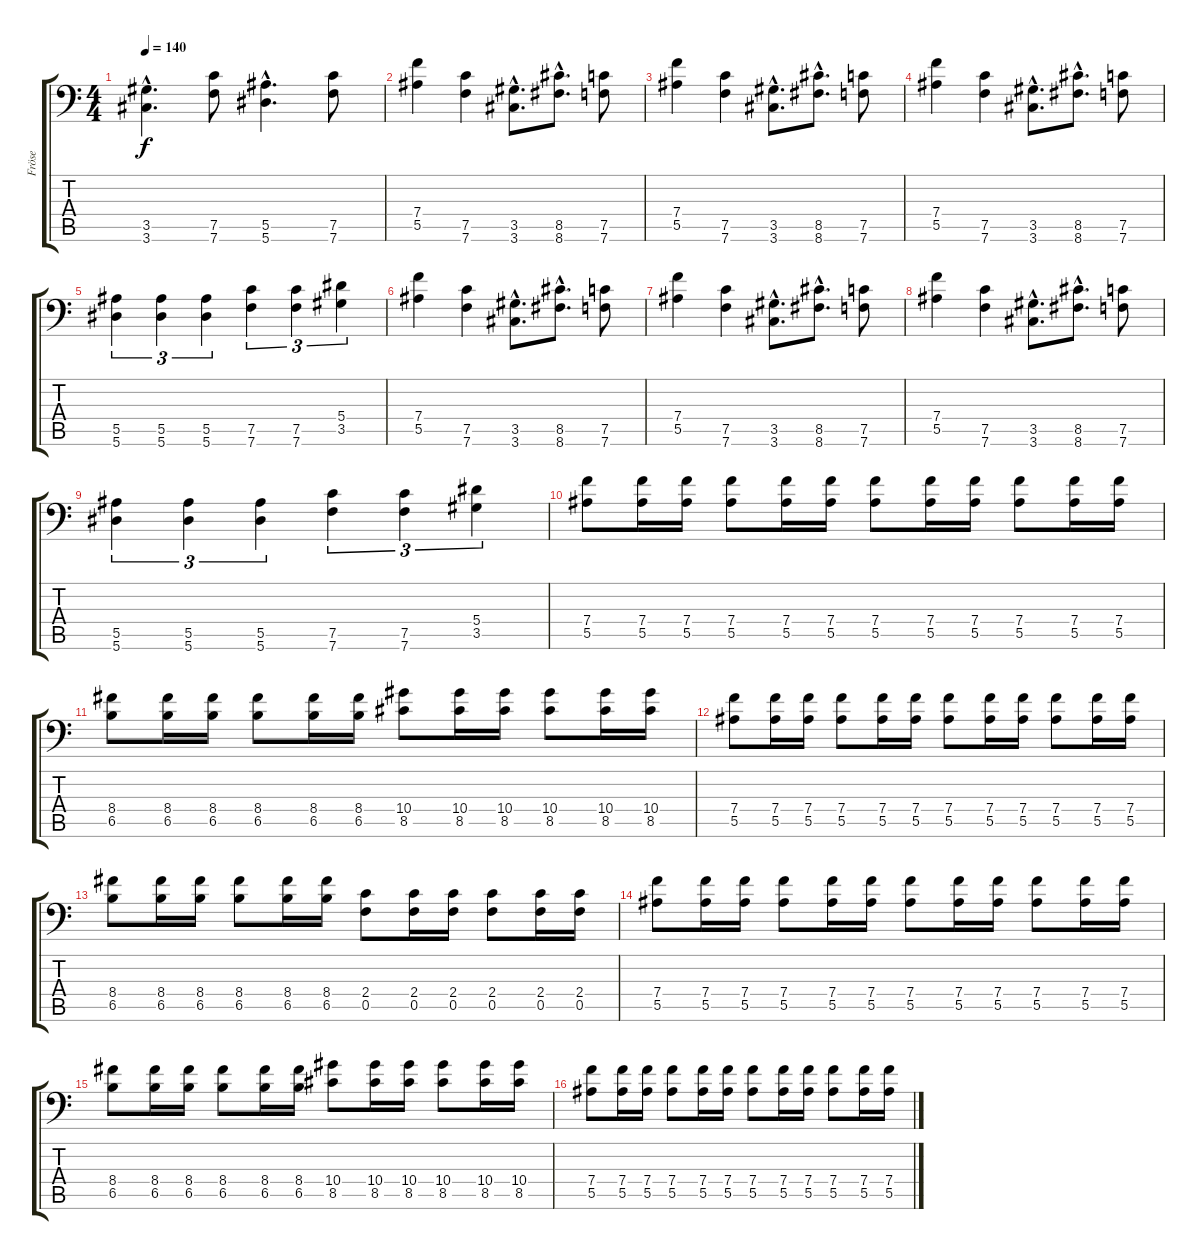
\track ("Fröse" "Fröse") {instrument distortionguitar}
\staff {score tabs}
\tuning (C4 G3 Eb3 Bb2 F2 Bb1) {hide}
\ts (4 4)
\tempo 140
\clef f4
\ks c
(3.5{hac} 3.6{hac}).4{d dy f} (7.5 7.6).8 (5.5{hac} 5.6{hac}).4{d} (7.5 7.6).8 |
(7.4 5.5).4 (7.5 7.6).4 (3.5{hac} 3.6{hac}).8{d} (8.5{hac} 8.6{hac}).8{d} (7.5 7.6).8 |
(7.4 5.5).4 (7.5 7.6).4 (3.5{hac} 3.6{hac}).8{d} (8.5{hac} 8.6{hac}).8{d} (7.5 7.6).8 |
(7.4 5.5).4 (7.5 7.6).4 (3.5{hac} 3.6{hac}).8{d} (8.5{hac} 8.6{hac}).8{d} (7.5 7.6).8 |
(5.5 5.6).4{tu (3 2)} (5.5 5.6).4{tu (3 2)} (5.5 5.6).4{tu (3 2)} (7.5 7.6).4{tu (3 2)} (7.5 7.6).4{tu (3 2)} (5.4 3.5).4{tu (3 2)} |
(7.4 5.5).4 (7.5 7.6).4 (3.5{hac} 3.6{hac}).8{d} (8.5{hac} 8.6{hac}).8{d} (7.5 7.6).8 |
(7.4 5.5).4 (7.5 7.6).4 (3.5{hac} 3.6{hac}).8{d} (8.5{hac} 8.6{hac}).8{d} (7.5 7.6).8 |
(7.4 5.5).4 (7.5 7.6).4 (3.5{hac} 3.6{hac}).8{d} (8.5{hac} 8.6{hac}).8{d} (7.5 7.6).8 |
(5.5 5.6).4{tu (3 2)} (5.5 5.6).4{tu (3 2)} (5.5 5.6).4{tu (3 2)} (7.5 7.6).4{tu (3 2)} (7.5 7.6).4{tu (3 2)} (5.4 3.5).4{tu (3 2)} |
(7.4 5.5).8 (7.4 5.5).16 (7.4 5.5).16 (7.4 5.5).8 (7.4 5.5).16 (7.4 5.5).16 (7.4 5.5).8 (7.4 5.5).16 (7.4 5.5).16 (7.4 5.5).8 (7.4 5.5).16 (7.4 5.5).16 |
(8.4 6.5).8 (8.4 6.5).16 (8.4 6.5).16 (8.4 6.5).8 (8.4 6.5).16 (8.4 6.5).16 (10.4 8.5).8 (10.4 8.5).16 (10.4 8.5).16 (10.4 8.5).8 (10.4 8.5).16 (10.4 8.5).16 |
(7.4 5.5).8 (7.4 5.5).16 (7.4 5.5).16 (7.4 5.5).8 (7.4 5.5).16 (7.4 5.5).16 (7.4 5.5).8 (7.4 5.5).16 (7.4 5.5).16 (7.4 5.5).8 (7.4 5.5).16 (7.4 5.5).16 |
(8.4 6.5).8 (8.4 6.5).16 (8.4 6.5).16 (8.4 6.5).8 (8.4 6.5).16 (8.4 6.5).16 (2.4 0.5).8 (2.4 0.5).16 (2.4 0.5).16 (2.4 0.5).8 (2.4 0.5).16 (2.4 0.5).16 |
(7.4 5.5).8 (7.4 5.5).16 (7.4 5.5).16 (7.4 5.5).8 (7.4 5.5).16 (7.4 5.5).16 (7.4 5.5).8 (7.4 5.5).16 (7.4 5.5).16 (7.4 5.5).8 (7.4 5.5).16 (7.4 5.5).16 |
(8.4 6.5).8 (8.4 6.5).16 (8.4 6.5).16 (8.4 6.5).8 (8.4 6.5).16 (8.4 6.5).16 (10.4 8.5).8 (10.4 8.5).16 (10.4 8.5).16 (10.4 8.5).8 (10.4 8.5).16 (10.4 8.5).16 |
(7.4 5.5).8 (7.4 5.5).16 (7.4 5.5).16 (7.4 5.5).8 (7.4 5.5).16 (7.4 5.5).16 (7.4 5.5).8 (7.4 5.5).16 (7.4 5.5).16 (7.4 5.5).8 (7.4 5.5).16 (7.4 5.5).16
